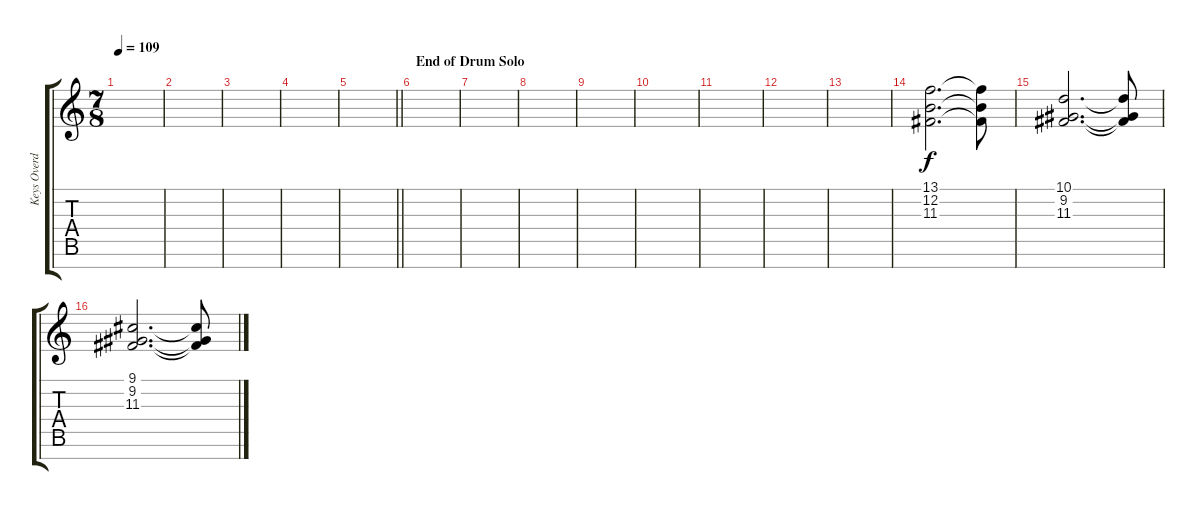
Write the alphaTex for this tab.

\track ("Keys Overdub" "Keys Overd") {instrument pad1newage}
\staff {score tabs}
\tuning (E4 B3 G3 D3 A2 E2 B1) {hide}
\ts (7 8)
\tempo 109
\clef g2
\ks c
|
|
|
|
\barLineRight lightlight
|
\section ("" "End of Drum Solo")
|
|
|
|
|
|
|
|
(13.1 12.2 11.3).2{d} (13.1{t} 12.2{t} 11.3{t}).8 |
(10.1 9.2 11.3).2{d} (10.1{t} 9.2{t} 11.3{t}).8 |
(9.1 9.2 11.3).2{d} (9.1{t} 9.2{t} 11.3{t}).8
